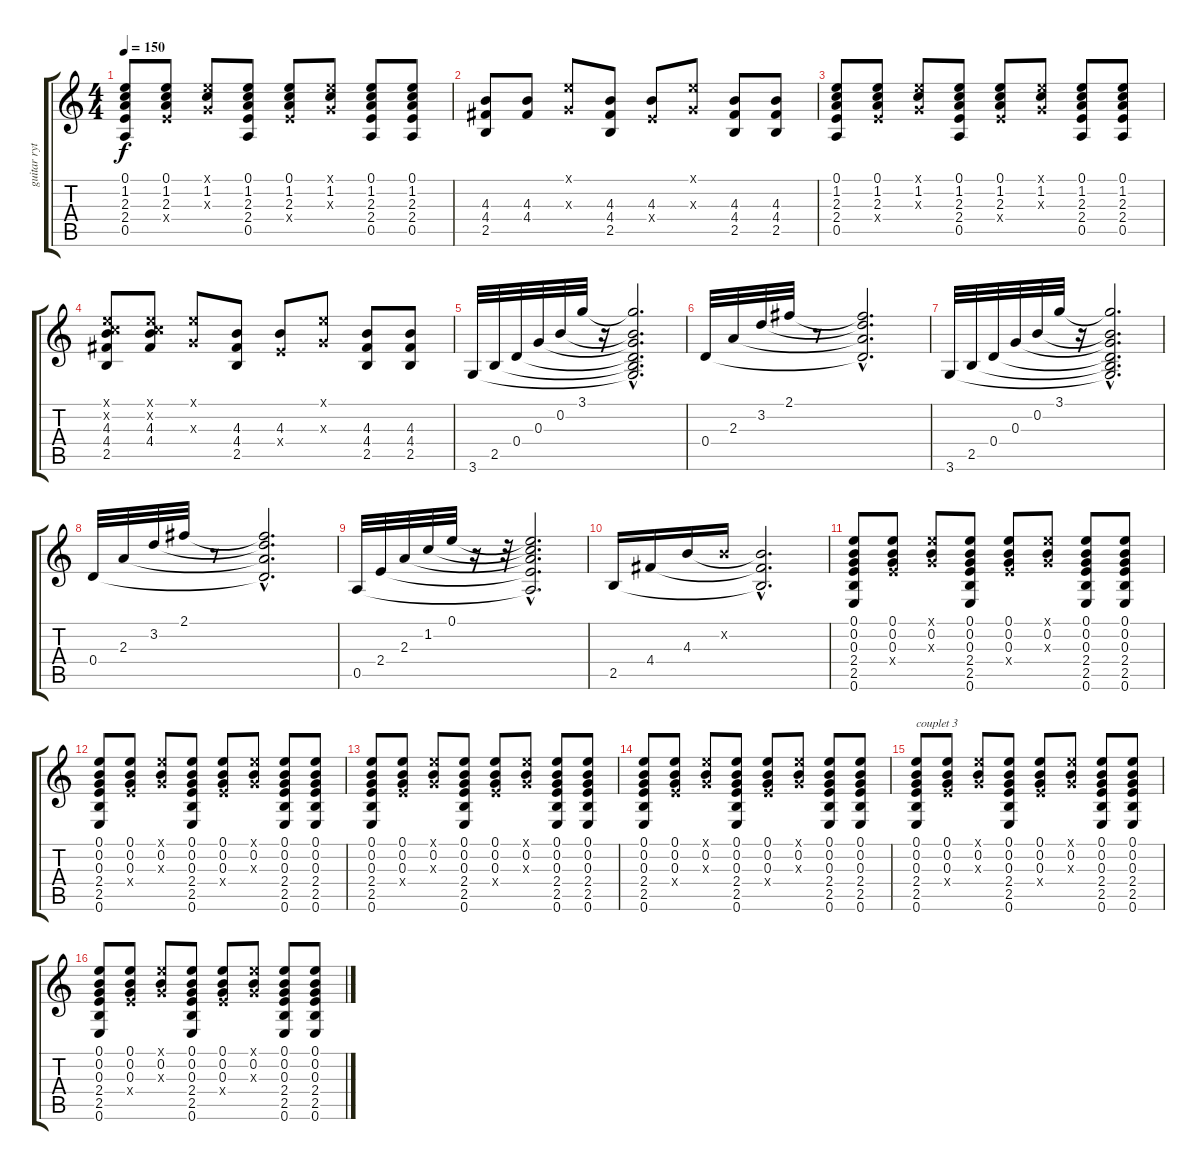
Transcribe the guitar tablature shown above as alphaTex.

\track ("guitar rythmique" "guitar ryt") {instrument acousticguitarsteel}
\staff {score tabs}
\tuning (E4 B3 G3 D3 A2 E2) {hide}
\ts (4 4)
\tempo 150
\clef g2
\ks c
(0.1 1.2 2.3 2.4 0.5).8{dy f} (0.1 1.2 2.3 2.4{x}).8 (0.1{x} 1.2 0.3{x}).8 (0.1 1.2 2.3 2.4 0.5).8 (0.1 1.2 2.3 2.4{x}).8 (0.1{x} 1.2 0.3{x}).8 (0.1 1.2 2.3 2.4 0.5).8 (0.1 1.2 2.3 2.4 0.5).8 |
(4.3 4.4 2.5).8 (4.3 4.4).8 (0.1{x} 0.3{x}).8 (4.3 4.4 2.5).8 (4.3 2.4{x}).8 (0.1{x} 0.3{x}).8 (4.3 4.4 2.5).8 (4.3 4.4 2.5).8 |
(0.1 1.2 2.3 2.4 0.5).8 (0.1 1.2 2.3 2.4{x}).8 (0.1{x} 1.2 0.3{x}).8 (0.1 1.2 2.3 2.4 0.5).8 (0.1 1.2 2.3 2.4{x}).8 (0.1{x} 1.2 0.3{x}).8 (0.1 1.2 2.3 2.4 0.5).8 (0.1 1.2 2.3 2.4 0.5).8 |
(0.1{x} 1.2{x} 4.3 4.4 2.5).8 (0.1{x} 1.2{x} 4.3 4.4).8 (0.1{x} 0.3{x}).8 (4.3 4.4 2.5).8 (4.3 2.4{x}).8 (0.1{x} 0.3{x}).8 (4.3 4.4 2.5).8 (4.3 4.4 2.5).8 |
3.6.32 2.5.32 0.4.32 0.3.32 0.2.32 3.1.32 r.16 (3.1{hac t} 0.2{hac t} 0.3{hac t} 0.4{hac t} 2.5{hac t} 3.6{hac t}).2{d} |
0.4.32 2.3.32 3.2.32 2.1.32 r.8 (2.1{hac t} 3.2{hac t} 2.3{hac t} 0.4{hac t}).2{d} |
3.6.32 2.5.32 0.4.32 0.3.32 0.2.32 3.1.32 r.16 (3.1{hac t} 0.2{hac t} 0.3{hac t} 0.4{hac t} 2.5{hac t} 3.6{hac t}).2{d} |
0.4.32 2.3.32 3.2.32 2.1.32 r.8 (2.1{hac t} 3.2{hac t} 2.3{hac t} 0.4{hac t}).2{d} |
0.5.32 2.4.32 2.3.32 1.2.32 0.1.32 r.16 r.32 (0.1{hac t} 1.2{hac t} 2.3{hac t} 2.4{hac t} 0.5{hac t}).2{d} |
2.5.16 4.4.16 4.3.16 0.2{x}.16 (4.3{hac t} 4.4{hac t} 2.5{hac t}).2{d} |
(0.1 0.2 0.3 2.4 2.5 0.6).8 (0.1 0.2 0.3 2.4{x}).8 (0.1{x} 0.2 0.3{x}).8 (0.1 0.2 0.3 2.4 2.5 0.6).8 (0.1 0.2 0.3 2.4{x}).8 (0.1{x} 0.2 0.3{x}).8 (0.1 0.2 0.3 2.4 2.5 0.6).8 (0.1 0.2 0.3 2.4 2.5 0.6).8 |
(0.1 0.2 0.3 2.4 2.5 0.6).8 (0.1 0.2 0.3 2.4{x}).8 (0.1{x} 0.2 0.3{x}).8 (0.1 0.2 0.3 2.4 2.5 0.6).8 (0.1 0.2 0.3 2.4{x}).8 (0.1{x} 0.2 0.3{x}).8 (0.1 0.2 0.3 2.4 2.5 0.6).8 (0.1 0.2 0.3 2.4 2.5 0.6).8 |
(0.1 0.2 0.3 2.4 2.5 0.6).8 (0.1 0.2 0.3 2.4{x}).8 (0.1{x} 0.2 0.3{x}).8 (0.1 0.2 0.3 2.4 2.5 0.6).8 (0.1 0.2 0.3 2.4{x}).8 (0.1{x} 0.2 0.3{x}).8 (0.1 0.2 0.3 2.4 2.5 0.6).8 (0.1 0.2 0.3 2.4 2.5 0.6).8 |
(0.1 0.2 0.3 2.4 2.5 0.6).8 (0.1 0.2 0.3 2.4{x}).8 (0.1{x} 0.2 0.3{x}).8 (0.1 0.2 0.3 2.4 2.5 0.6).8 (0.1 0.2 0.3 2.4{x}).8 (0.1{x} 0.2 0.3{x}).8 (0.1 0.2 0.3 2.4 2.5 0.6).8 (0.1 0.2 0.3 2.4 2.5 0.6).8 |
(0.1 0.2 0.3 2.4 2.5 0.6).8{txt "couplet 3"} (0.1 0.2 0.3 2.4{x}).8 (0.1{x} 0.2 0.3{x}).8 (0.1 0.2 0.3 2.4 2.5 0.6).8 (0.1 0.2 0.3 2.4{x}).8 (0.1{x} 0.2 0.3{x}).8 (0.1 0.2 0.3 2.4 2.5 0.6).8 (0.1 0.2 0.3 2.4 2.5 0.6).8 |
(0.1 0.2 0.3 2.4 2.5 0.6).8 (0.1 0.2 0.3 2.4{x}).8 (0.1{x} 0.2 0.3{x}).8 (0.1 0.2 0.3 2.4 2.5 0.6).8 (0.1 0.2 0.3 2.4{x}).8 (0.1{x} 0.2 0.3{x}).8 (0.1 0.2 0.3 2.4 2.5 0.6).8 (0.1 0.2 0.3 2.4 2.5 0.6).8
